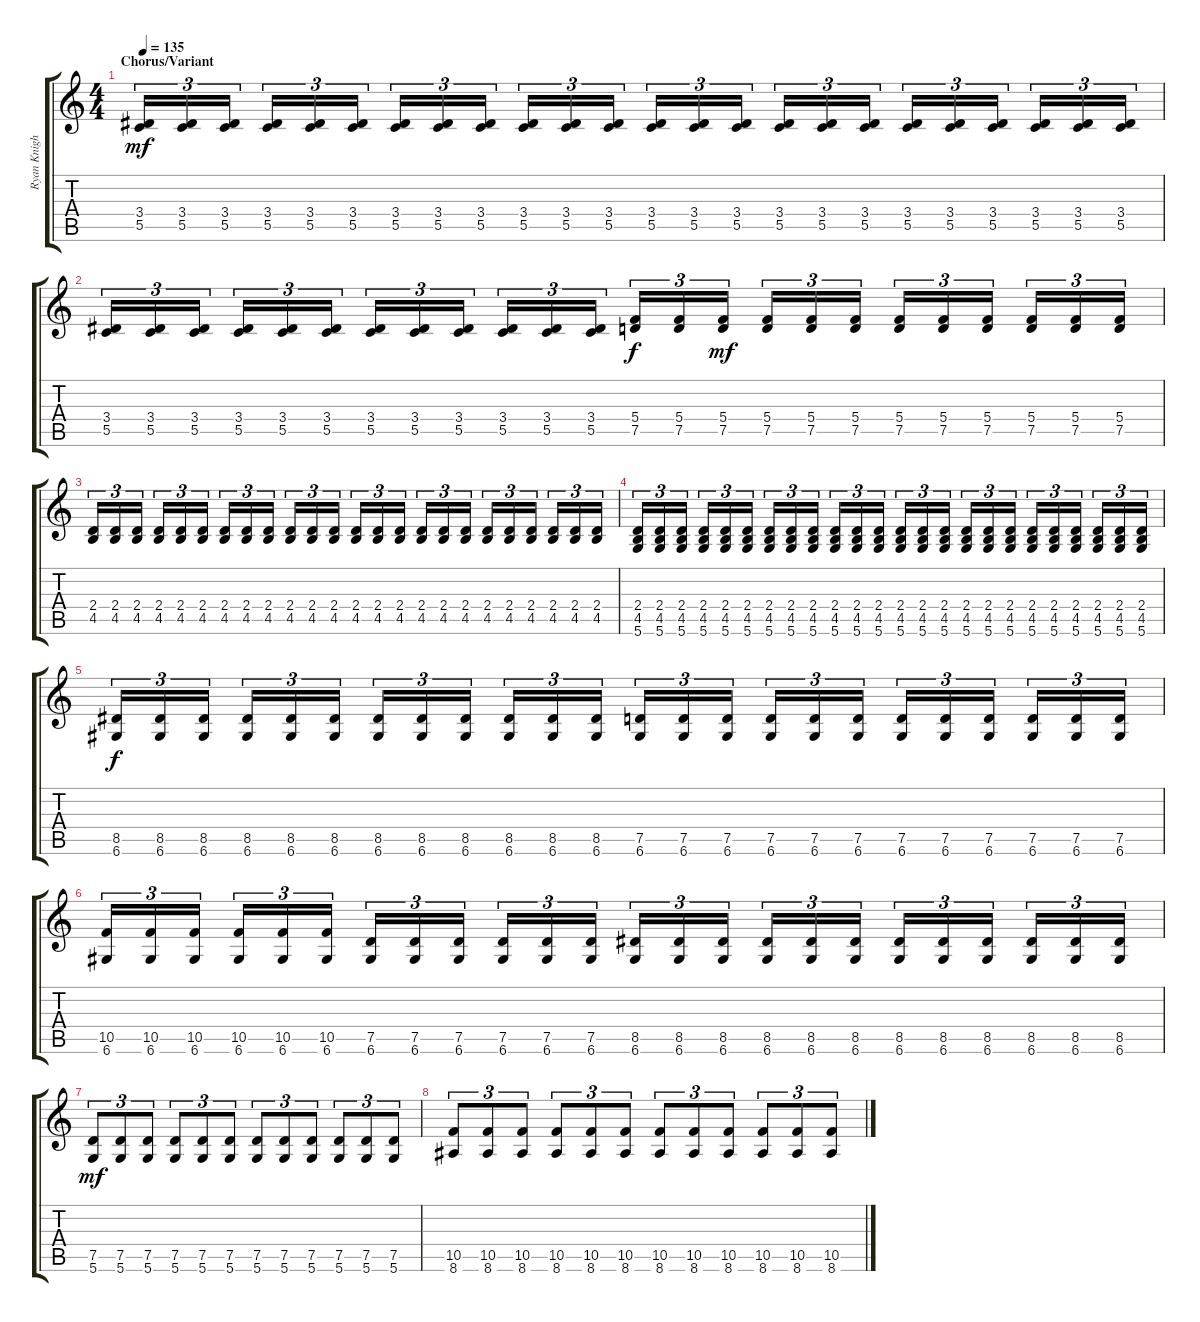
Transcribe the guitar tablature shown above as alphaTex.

\track ("Ryan Knight Rhtyhm" "Ryan Knigh") {instrument overdrivenguitar}
\staff {score tabs}
\tuning (D4 A3 F3 C3 G2 D2) {hide}
\ts (4 4)
\section ("" "Chorus/Variant")
\tempo 135
\clef g2
\ks c
(3.4 5.5).16{tu (3 2) dy mf} (3.4 5.5).16{tu (3 2)} (3.4 5.5).16{tu (3 2) beam splitsecondary} (3.4 5.5).16{tu (3 2)} (3.4 5.5).16{tu (3 2)} (3.4 5.5).16{tu (3 2)} (3.4 5.5).16{tu (3 2)} (3.4 5.5).16{tu (3 2)} (3.4 5.5).16{tu (3 2) beam splitsecondary} (3.4 5.5).16{tu (3 2)} (3.4 5.5).16{tu (3 2)} (3.4 5.5).16{tu (3 2)} (3.4 5.5).16{tu (3 2)} (3.4 5.5).16{tu (3 2)} (3.4 5.5).16{tu (3 2) beam splitsecondary} (3.4 5.5).16{tu (3 2)} (3.4 5.5).16{tu (3 2)} (3.4 5.5).16{tu (3 2)} (3.4 5.5).16{tu (3 2)} (3.4 5.5).16{tu (3 2)} (3.4 5.5).16{tu (3 2) beam splitsecondary} (3.4 5.5).16{tu (3 2)} (3.4 5.5).16{tu (3 2)} (3.4 5.5).16{tu (3 2)} |
(3.4 5.5).16{tu (3 2)} (3.4 5.5).16{tu (3 2)} (3.4 5.5).16{tu (3 2) beam splitsecondary} (3.4 5.5).16{tu (3 2)} (3.4 5.5).16{tu (3 2)} (3.4 5.5).16{tu (3 2)} (3.4 5.5).16{tu (3 2)} (3.4 5.5).16{tu (3 2)} (3.4 5.5).16{tu (3 2) beam splitsecondary} (3.4 5.5).16{tu (3 2)} (3.4 5.5).16{tu (3 2)} (3.4 5.5).16{tu (3 2)} (5.4 7.5).16{tu (3 2) dy f} (5.4 7.5).16{tu (3 2)} (5.4 7.5).16{tu (3 2) dy mf beam splitsecondary} (5.4 7.5).16{tu (3 2)} (5.4 7.5).16{tu (3 2)} (5.4 7.5).16{tu (3 2)} (5.4 7.5).16{tu (3 2)} (5.4 7.5).16{tu (3 2)} (5.4 7.5).16{tu (3 2) beam splitsecondary} (5.4 7.5).16{tu (3 2)} (5.4 7.5).16{tu (3 2)} (5.4 7.5).16{tu (3 2)} |
(2.4 4.5).16{tu (3 2)} (2.4 4.5).16{tu (3 2)} (2.4 4.5).16{tu (3 2) beam splitsecondary} (2.4 4.5).16{tu (3 2)} (2.4 4.5).16{tu (3 2)} (2.4 4.5).16{tu (3 2)} (2.4 4.5).16{tu (3 2)} (2.4 4.5).16{tu (3 2)} (2.4 4.5).16{tu (3 2) beam splitsecondary} (2.4 4.5).16{tu (3 2)} (2.4 4.5).16{tu (3 2)} (2.4 4.5).16{tu (3 2)} (2.4 4.5).16{tu (3 2)} (2.4 4.5).16{tu (3 2)} (2.4 4.5).16{tu (3 2) beam splitsecondary} (2.4 4.5).16{tu (3 2)} (2.4 4.5).16{tu (3 2)} (2.4 4.5).16{tu (3 2)} (2.4 4.5).16{tu (3 2)} (2.4 4.5).16{tu (3 2)} (2.4 4.5).16{tu (3 2) beam splitsecondary} (2.4 4.5).16{tu (3 2)} (2.4 4.5).16{tu (3 2)} (2.4 4.5).16{tu (3 2)} |
(2.4 4.5 5.6).16{tu (3 2)} (2.4 4.5 5.6).16{tu (3 2)} (2.4 4.5 5.6).16{tu (3 2) beam splitsecondary} (2.4 4.5 5.6).16{tu (3 2)} (2.4 4.5 5.6).16{tu (3 2)} (2.4 4.5 5.6).16{tu (3 2)} (2.4 4.5 5.6).16{tu (3 2)} (2.4 4.5 5.6).16{tu (3 2)} (2.4 4.5 5.6).16{tu (3 2) beam splitsecondary} (2.4 4.5 5.6).16{tu (3 2)} (2.4 4.5 5.6).16{tu (3 2)} (2.4 4.5 5.6).16{tu (3 2)} (2.4 4.5 5.6).16{tu (3 2)} (2.4 4.5 5.6).16{tu (3 2)} (2.4 4.5 5.6).16{tu (3 2) beam splitsecondary} (2.4 4.5 5.6).16{tu (3 2)} (2.4 4.5 5.6).16{tu (3 2)} (2.4 4.5 5.6).16{tu (3 2)} (2.4 4.5 5.6).16{tu (3 2)} (2.4 4.5 5.6).16{tu (3 2)} (2.4 4.5 5.6).16{tu (3 2) beam splitsecondary} (2.4 4.5 5.6).16{tu (3 2)} (2.4 4.5 5.6).16{tu (3 2)} (2.4 4.5 5.6).16{tu (3 2)} |
(8.5 6.6).16{tu (3 2) dy f} (8.5 6.6).16{tu (3 2)} (8.5 6.6).16{tu (3 2) beam splitsecondary} (8.5 6.6).16{tu (3 2)} (8.5 6.6).16{tu (3 2)} (8.5 6.6).16{tu (3 2)} (8.5 6.6).16{tu (3 2)} (8.5 6.6).16{tu (3 2)} (8.5 6.6).16{tu (3 2) beam splitsecondary} (8.5 6.6).16{tu (3 2)} (8.5 6.6).16{tu (3 2)} (8.5 6.6).16{tu (3 2)} (7.5 6.6).16{tu (3 2)} (7.5 6.6).16{tu (3 2)} (7.5 6.6).16{tu (3 2) beam splitsecondary} (7.5 6.6).16{tu (3 2)} (7.5 6.6).16{tu (3 2)} (7.5 6.6).16{tu (3 2)} (7.5 6.6).16{tu (3 2)} (7.5 6.6).16{tu (3 2)} (7.5 6.6).16{tu (3 2) beam splitsecondary} (7.5 6.6).16{tu (3 2)} (7.5 6.6).16{tu (3 2)} (7.5 6.6).16{tu (3 2)} |
(10.5 6.6).16{tu (3 2)} (10.5 6.6).16{tu (3 2)} (10.5 6.6).16{tu (3 2) beam splitsecondary} (10.5 6.6).16{tu (3 2)} (10.5 6.6).16{tu (3 2)} (10.5 6.6).16{tu (3 2)} (7.5 6.6).16{tu (3 2)} (7.5 6.6).16{tu (3 2)} (7.5 6.6).16{tu (3 2) beam splitsecondary} (7.5 6.6).16{tu (3 2)} (7.5 6.6).16{tu (3 2)} (7.5 6.6).16{tu (3 2)} (8.5 6.6).16{tu (3 2)} (8.5 6.6).16{tu (3 2)} (8.5 6.6).16{tu (3 2) beam splitsecondary} (8.5 6.6).16{tu (3 2)} (8.5 6.6).16{tu (3 2)} (8.5 6.6).16{tu (3 2)} (8.5 6.6).16{tu (3 2)} (8.5 6.6).16{tu (3 2)} (8.5 6.6).16{tu (3 2) beam splitsecondary} (8.5 6.6).16{tu (3 2)} (8.5 6.6).16{tu (3 2)} (8.5 6.6).16{tu (3 2)} |
(7.5 5.6).8{tu (3 2) dy mf} (7.5 5.6).8{tu (3 2)} (7.5 5.6).8{tu (3 2)} (7.5 5.6).8{tu (3 2)} (7.5 5.6).8{tu (3 2)} (7.5 5.6).8{tu (3 2)} (7.5 5.6).8{tu (3 2)} (7.5 5.6).8{tu (3 2)} (7.5 5.6).8{tu (3 2)} (7.5 5.6).8{tu (3 2)} (7.5 5.6).8{tu (3 2)} (7.5 5.6).8{tu (3 2)} |
(10.5 8.6).8{tu (3 2)} (10.5 8.6).8{tu (3 2)} (10.5 8.6).8{tu (3 2)} (10.5 8.6).8{tu (3 2)} (10.5 8.6).8{tu (3 2)} (10.5 8.6).8{tu (3 2)} (10.5 8.6).8{tu (3 2)} (10.5 8.6).8{tu (3 2)} (10.5 8.6).8{tu (3 2)} (10.5 8.6).8{tu (3 2)} (10.5 8.6).8{tu (3 2)} (10.5 8.6).8{tu (3 2)}
